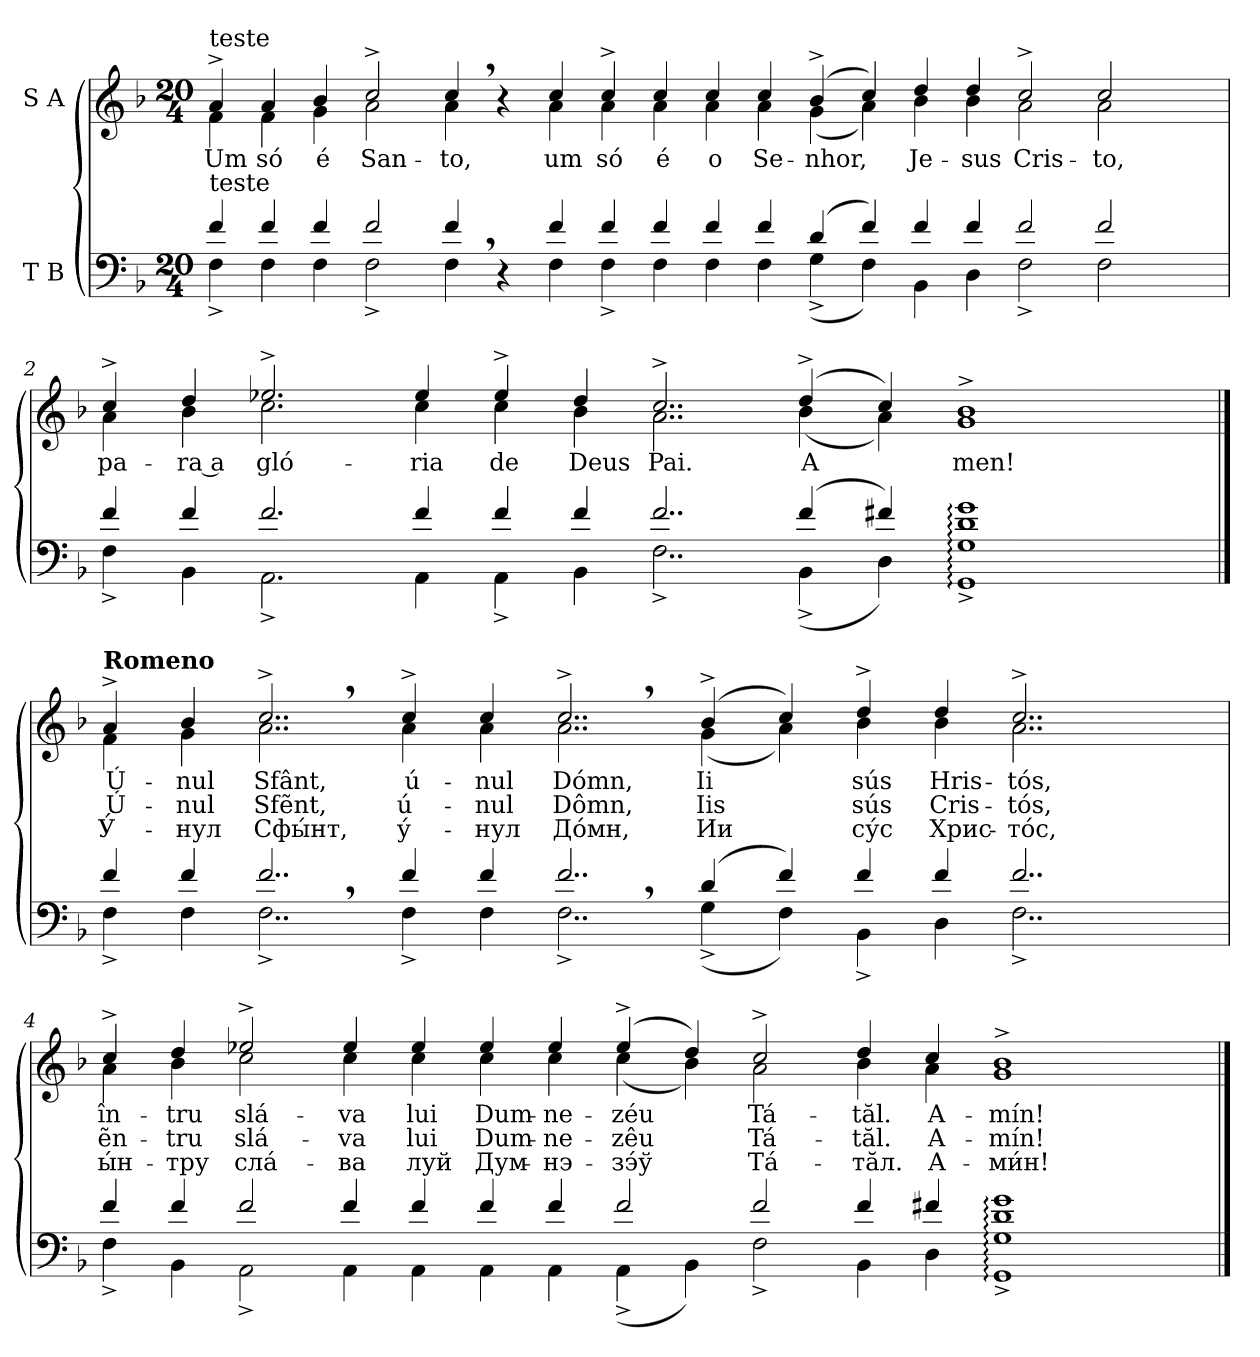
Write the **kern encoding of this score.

**kern	**kern	**text	**text	**text
*part2	*part1	*part1	*part1	*part1
*staff2	*staff1	*staff1	*staff1	*staff1
*I"T B	*I"S A	*	*	*
*clefF4	*clefG2	*	*	*
*k[b-]	*k[b-]	*	*	*
*M20/4	*M20/4	*	*	*
*MM200	*MM200	*	*	*
=1	=1	=1	=1	=1
*^	*^	*	*	*
!	!	!LO:TX:a:t=teste	!	!	!	!
!LO:TX:a:t=teste	!	!	!	!	!	!
!	!	!	!	!LO:LY:b	!	!
4f/	4F^\	4a^/	4f\	Um	.	.
!	!	!	!	!LO:LY:b	!	!
4f/	4F\	4a/	4f\	só	.	.
!	!	!	!	!LO:LY:b	!	!
4f/	4F\	4b-/	4g\	é	.	.
!	!	!	!	!LO:LY:b	!	!
2f/	2F^\	2cc^/	2a\	San-	.	.
!	!	!	!	!LO:LY:b	!	!
4f,/	4F\	4cc,/	4a\	-to,	.	.
4r	4ryy	4r	4ryy	.	.	.
!	!	!	!	!LO:LY:b	!	!
4f/	4F\	4cc/	4a\	um	.	.
!	!	!	!	!LO:LY:b	!	!
4f/	4F^\	4cc^/	4a\	só	.	.
!	!	!	!	!LO:LY:b	!	!
4f/	4F\	4cc/	4a\	é	.	.
!	!	!	!	!LO:LY:b	!	!
4f/	4F\	4cc/	4a\	o	.	.
!	!	!	!	!LO:LY:b	!	!
4f/	4F\	4cc/	4a\	Se-	.	.
!	!	!	!	!LO:LY:b	!	!
(>4d/	(<4G^\	(>4b-^/	(<4g\	-nhor,	.	.
4f/)	4F\)	4cc/)	4a\)	.	.	.
!	!	!	!	!LO:LY:b	!	!
4f/	4BB-\	4dd/	4b-\	Je-	.	.
!	!	!	!	!LO:LY:b	!	!
4f/	4D\	4dd/	4b-\	-sus	.	.
!	!	!	!	!LO:LY:b	!	!
2f/	2F^\	2cc^/	2a\	Cris-	.	.
!	!	!	!	!LO:LY:b	!	!
2f/	2F\	2cc/	2a\	-to,	.	.
4ryy	4ryy	4ryy	4ryy	.	.	.
!!LO:LB:g=z	!!
=2	=2	=2	=2	=2	=2	=2
*	*	*MM180	*	*	*	*
!	!	!	!	!LO:LY:b	!	!
4f/	4F^\	4cc^/	4a\	pa-	.	.
!	!	!	!	!LO:LY:b	!	!
4f/	4BB-\	4dd/	4b-\	ra a	.	.
!	!	!	!	!LO:LY:b	!	!
2.f/	2.AA^\	2.ee-X^/	2.cc\	gló-	.	.
!	!	!	!	!LO:LY:b	!	!
4f/	4AA\	4ee-/	4cc\	-ria	.	.
*	*	*MM170	*	*	*	*
!	!	!	!	!LO:LY:b	!	!
4f/	4AA^\	4ee-^/	4cc\	de	.	.
!	!	!	!	!LO:LY:b	!	!
4f/	4BB-\	4dd/	4b-\	Deus	.	.
*	*	*MM140	*	*	*	*
!LO:N:head=open	!LO:N:head=open	!LO:N:head=open	!LO:N:head=open	!LO:LY:b	!	!
4..f/	4..F^\	4..cc^/	4..a\	Pai.	.	.
16ryy	16ryy	16ryy	16ryy	.	.	.
!	!	!	!	!LO:LY:b	!	!
(>4f/	(<4BB-^\	(>4dd^/	(<4b-\	A	.	.
4f#X/)	4D\)	4cc/)	4a\)	.	.	.
*	*	*MM140	*	*	*	*
!	!	!	!	!LO:LY:b	!	!
1d: 1g:	1GG:^ 1G:^	1b-^	1g	men!	.	.
4ryy	4ryy	4ryy	4ryy	.	.	.
!!LO:LB:g=z	!!
==3	==3	==3	==3	==3	==3	==3
*	*	*MM200	*	*	*	*
!	!	!LO:TX:B:t=Romeno	!	!	!	!
!	!	!	!	!LO:LY:b	!LO:LY:b	!LO:LY:b
4f/	4F^\	4a^/	4f\	Ú-	Ú-	У́-
!	!	!	!	!LO:LY:b	!LO:LY:b	!LO:LY:b
4f/	4F\	4b-/	4g\	-nul	-nul	-нул
!LO:N:head=open	!LO:N:head=open	!LO:N:head=open	!LO:N:head=open	!LO:LY:b	!LO:LY:b	!LO:LY:b
4..f,/	4..F^\	4..cc^,/	4..a\	Sfânt,	Sfẽnt,	Сфы́нт,
16ryy	16ryy	16ryy	16ryy	.	.	.
!	!	!	!	!LO:LY:b	!LO:LY:b	!LO:LY:b
4f/	4F^\	4cc^/	4a\	ú-	ú-	у́-
!	!	!	!	!LO:LY:b	!LO:LY:b	!LO:LY:b
4f/	4F\	4cc/	4a\	-nul	-nul	-нул
!LO:N:head=open	!LO:N:head=open	!LO:N:head=open	!LO:N:head=open	!LO:LY:b	!LO:LY:b	!LO:LY:b
4..f,/	4..F^\	4..cc^,/	4..a\	Dómn,	Dômn,	До́мн,
16ryy	16ryy	16ryy	16ryy	.	.	.
!	!	!	!	!LO:LY:b	!LO:LY:b	!LO:LY:b
(>4d/	(<4G^\	(>4b-^/	(<4g\	-Ii	-Iis	-Ии
4f/)	4F\)	4cc/)	4a\)	.	.	.
!	!	!	!	!LO:LY:b	!LO:LY:b	!LO:LY:b
4f/	4BB-^\	4dd^/	4b-\	sús	sús	су́с
!	!	!	!	!LO:LY:b	!LO:LY:b	!LO:LY:b
4f/	4D\	4dd/	4b-\	Hris-	Cris-	Хрис-
!	!	!	!	!LO:LY:b	!LO:LY:b	!LO:LY:b
2..f/	2..F^\	2..cc^/	2..a\	-tós,	-tós,	-то́с,
8ryy	8ryy	8ryy	8ryy	.	.	.
!!LO:LB:g=z	!!
=4	=4	=4	=4	=4	=4	=4
*	*	*MM180	*	*	*	*
!	!	!	!	!LO:LY:b	!LO:LY:b	!LO:LY:b
4f/	4F^\	4cc^/	4a\	în-	ẽn-	ы́н-
!	!	!	!	!LO:LY:b	!LO:LY:b	!LO:LY:b
4f/	4BB-\	4dd/	4b-\	-tru	-tru	-тру
!	!	!	!	!LO:LY:b	!LO:LY:b	!LO:LY:b
2f/	2AA^\	2ee-X^/	2cc\	slá-	slá-	сла́-
!	!	!	!	!LO:LY:b	!LO:LY:b	!LO:LY:b
4f/	4AA\	4ee-/	4cc\	-va	-va	-ва
!	!	!	!	!LO:LY:b	!LO:LY:b	!LO:LY:b
4f/	4AA\	4ee-/	4cc\	lui	lui	луй
!	!	!	!	!LO:LY:b	!LO:LY:b	!LO:LY:b
4f/	4AA\	4ee-/	4cc\	Dum-	Dum-	Дум-
!	!	!	!	!LO:LY:b	!LO:LY:b	!LO:LY:b
4f/	4AA\	4ee-/	4cc\	-ne-	-ne-	-нэ-
*	*	*MM170	*	*	*	*
!	!	!	!	!LO:LY:b	!LO:LY:b	!LO:LY:b
2f/	(<4AA^\	(>4ee-^/	(<4cc\	-zéu	-zêu	-зэ́ў
.	4BB-\)	4dd/)	4b-\)	.	.	.
*	*	*MM140	*	*	*	*
!	!	!	!	!LO:LY:b	!LO:LY:b	!LO:LY:b
2f/	2F^\	2cc^/	2a\	Tá-	Tá-	Та́-
*	*	*MM140	*	*	*	*
!	!	!	!	!LO:LY:b	!LO:LY:b	!LO:LY:b
4f/	4BB-\	4dd/	4b-\	-tăl.	-tăl.	-тӑл.
!	!	!	!	!LO:LY:b	!LO:LY:b	!LO:LY:b
4f#X/	4D\	4cc/	4a\	A-	A-	А-
!	!	!	!	!LO:LY:b	!LO:LY:b	!LO:LY:b
1d: 1g:	1GG:^ 1G:^	1b-^	1g	-mín!	-mín!	-ми́н!
4ryy	4ryy	4ryy	4ryy	.	.	.
*v	*v	*	*	*	*	*
*	*v	*v	*	*	*
==	==	==	==	==
*-	*-	*-	*-	*-
